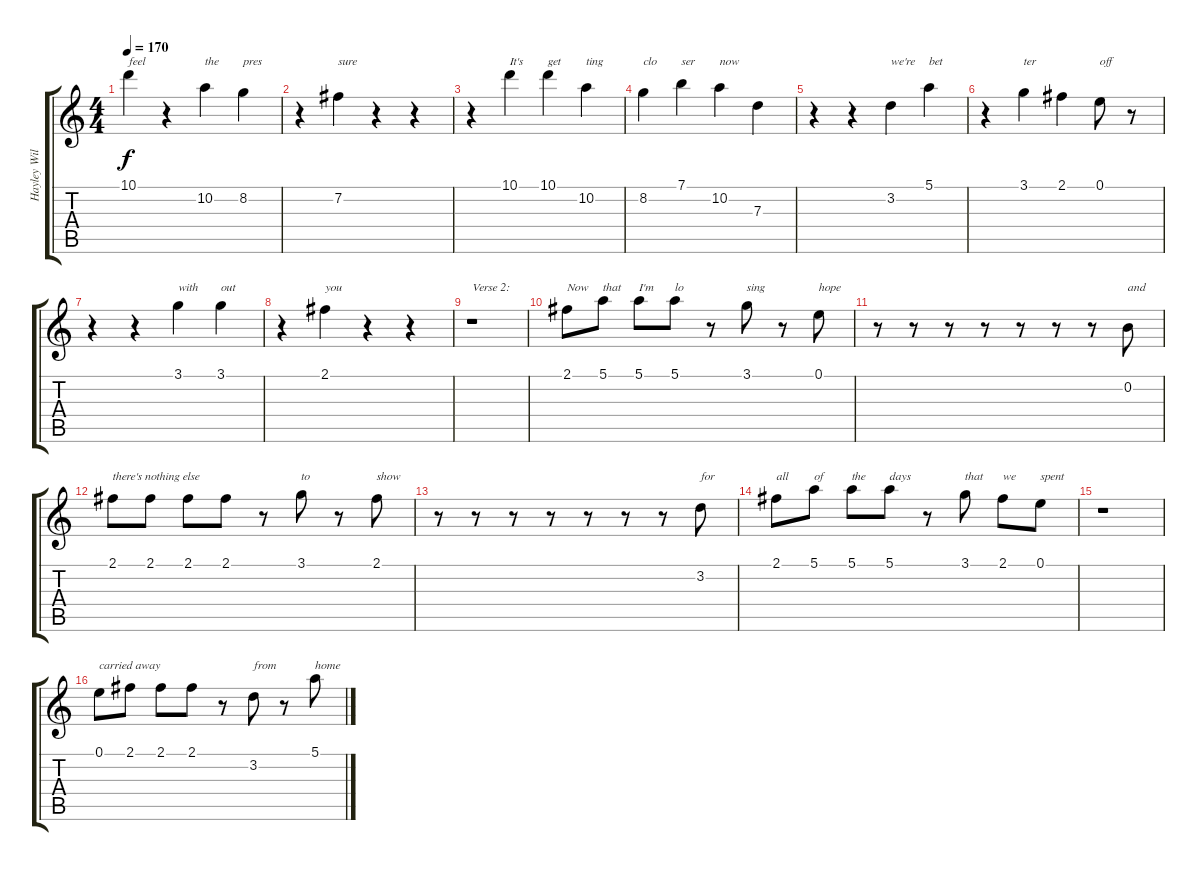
\track ("Hayley Williams Vocals" "Hayley Wil") {mute instrument overdrivenguitar}
\staff {score tabs}
\tuning (E4 B3 G3 D3 A2 D2) {hide}
\ts (4 4)
\tempo 170
\clef g2
\ks c
10.1.4{txt "feel" dy f} r.4 10.2.4{txt "the"} 8.2.4{txt "pres"} |
r.4 7.2.4{txt "sure"} r.4 r.4 |
r.4 10.1.4{txt "It's"} 10.1.4{txt "get"} 10.2.4{txt "ting"} |
8.2.4{txt "clo"} 7.1.4{txt "ser"} 10.2.4{txt "now"} 7.3.4 |
r.4 r.4 3.2.4{txt "we're"} 5.1.4{txt "bet"} |
r.4 3.1.4{txt "ter"} 2.1.4 0.1.8{txt "off"} r.8 |
r.4 r.4 3.1.4{txt "with"} 3.1.4{txt "out"} |
r.4 2.1.4{txt "you"} r.4 r.4 |
r.1{txt "Verse 2:"} |
2.1.8{txt "Now"} 5.1.8{txt "that"} 5.1.8{txt "I'm"} 5.1.8{txt "lo"} r.8 3.1.8{txt "sing"} r.8 0.1.8{txt "hope"} |
r.8 r.8 r.8 r.8 r.8 r.8 r.8 0.2.8{txt "and"} |
2.1.8{txt "there's nothing else"} 2.1.8 2.1.8 2.1.8 r.8 3.1.8{txt "to"} r.8 2.1.8{txt "show"} |
r.8 r.8 r.8 r.8 r.8 r.8 r.8 3.2.8{txt "for"} |
2.1.8{txt "all"} 5.1.8{txt "of"} 5.1.8{txt "the"} 5.1.8{txt "days"} r.8 3.1.8{txt "that"} 2.1.8{txt "we"} 0.1.8{txt "spent"} |
r.1 |
0.1.8{txt "carried away"} 2.1.8 2.1.8 2.1.8 r.8 3.2.8{txt "from"} r.8 5.1.8{txt "home"}
